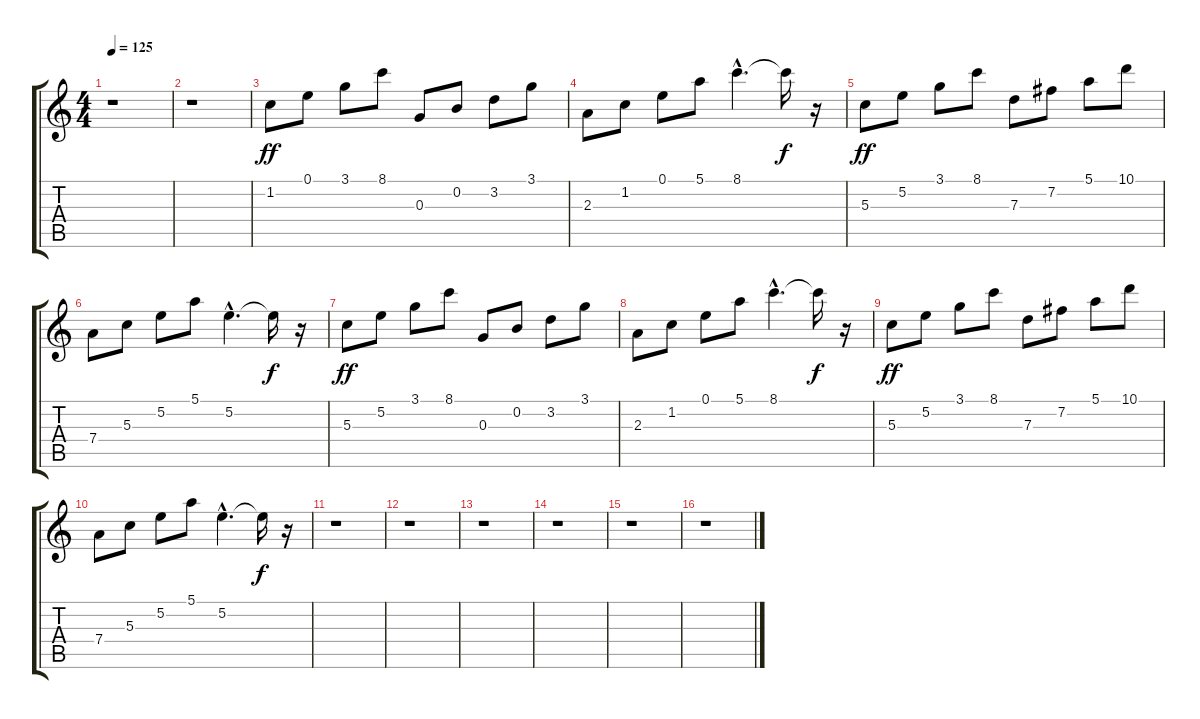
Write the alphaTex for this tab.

\track "" {instrument acousticguitarsteel}
\staff {score tabs}
\tuning (E4 B3 G3 D3 A2 E2) {hide}
\ts (4 4)
\tempo 125
\clef g2
\ks c
r.1{dy f} |
r.1 |
1.2.8{dy ff} 0.1.8 3.1.8 8.1.8 0.3.8 0.2.8 3.2.8 3.1.8 |
2.3.8 1.2.8 0.1.8 5.1.8 8.1{hac}.4{d} 8.1{t}.16{dy f} r.16 |
5.3.8{dy ff} 5.2.8 3.1.8 8.1.8 7.3.8 7.2.8 5.1.8 10.1.8 |
7.4.8 5.3.8 5.2.8 5.1.8 5.2{hac}.4{d} 5.2{t}.16{dy f} r.16 |
5.3.8{dy ff} 5.2.8 3.1.8 8.1.8 0.3.8 0.2.8 3.2.8 3.1.8 |
2.3.8 1.2.8 0.1.8 5.1.8 8.1{hac}.4{d} 8.1{t}.16{dy f} r.16 |
5.3.8{dy ff} 5.2.8 3.1.8 8.1.8 7.3.8 7.2.8 5.1.8 10.1.8 |
7.4.8 5.3.8 5.2.8 5.1.8 5.2{hac}.4{d} 5.2{t}.16{dy f} r.16 |
r.1 |
r.1 |
r.1 |
r.1 |
r.1 |
r.1
